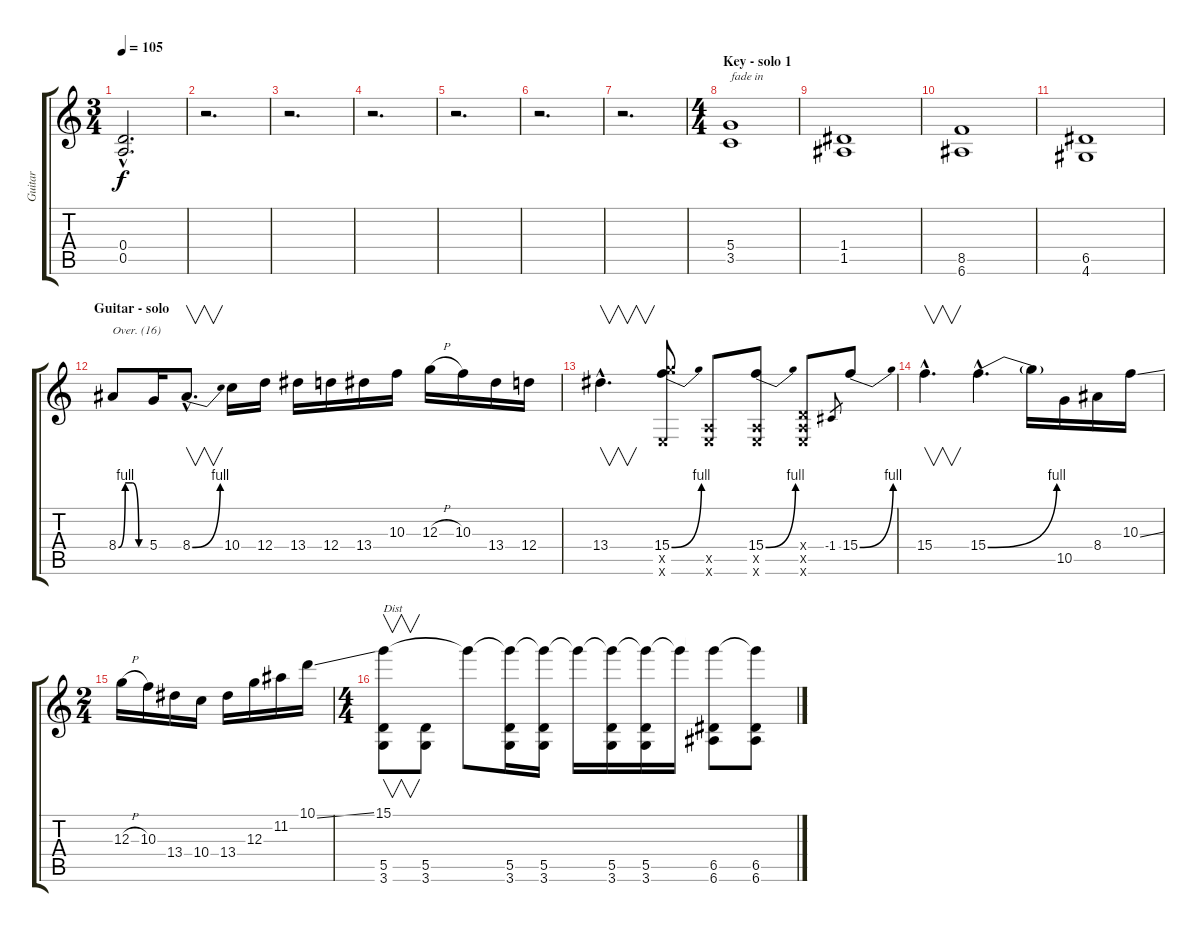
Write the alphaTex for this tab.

\track ("Guitar" "Guitar") {instrument distortionguitar}
\staff {score tabs}
\tuning (E4 B3 G3 D3 A2 E2) {hide}
\ts (3 4)
\tempo 105
\clef g2
\ks c
(0.4{hac t} 0.5{hac t}).2{d dy f} |
r.2{d} |
r.2{d} |
r.2{d} |
r.2{d} |
r.2{d} |
r.2{d} |
\ts (4 4)
\section ("" "Key - solo 1")
(5.4 3.5).1{txt "fade in" volume 16} |
(1.4 1.5).1 |
(8.5 6.6).1 |
(6.5 4.6).1 |
\section ("" "Guitar - solo")
8.4{be (custom 0 0 15 4 30 4 45 0 60 0)}.8{txt "Over. (16)" volume 16 instrument overdrivenguitar} 5.4.16 8.4{be (bend 0 0 60 4) hac}.8{v d} 10.4.16 12.4.16 13.4.16 12.4.16 13.4.16 10.3.16 12.3{h}.16 10.3.16 13.4.16 12.4.16 |
13.4{hac}.4{v d} (15.4{be (bend 0 0 60 4)} 22.5{x} 0.6{x}).8 (0.5{x} 0.6{x}).8 (15.4{be (bend 0 0 60 4)} 0.5{x} 0.6{x}).8 (0.4{x} 0.5{x} 0.6{x}).8 -1.4.8{gr} 15.4{be (bend 0 0 60 4)}.8 |
15.4{hac}.4{v d} 15.4{be (bend 0 0 60 4) hac}.4{d} 15.4{t}.16 10.5.16 8.4.16 10.3{ss}.16 |
\ts (2 4)
12.3{h}.16 10.3.16 13.4.16 10.4.16 13.4.16 12.3.16 11.2.16 10.1{ss}.16 |
\ts (4 4)
(15.1 5.5 3.6).8{v txt "Dist" instrument distortionguitar} (5.5 3.6).8 15.1{t}.8 (15.1{t} 5.5 3.6).16 (15.1{t} 5.5 3.6).16 15.1{t}.16 (15.1{t} 5.5 3.6).16 (15.1{t} 5.5 3.6).16 15.1{t}.16 (15.1{t} 6.5 6.6).8 (15.1{t} 6.5 6.6).8
